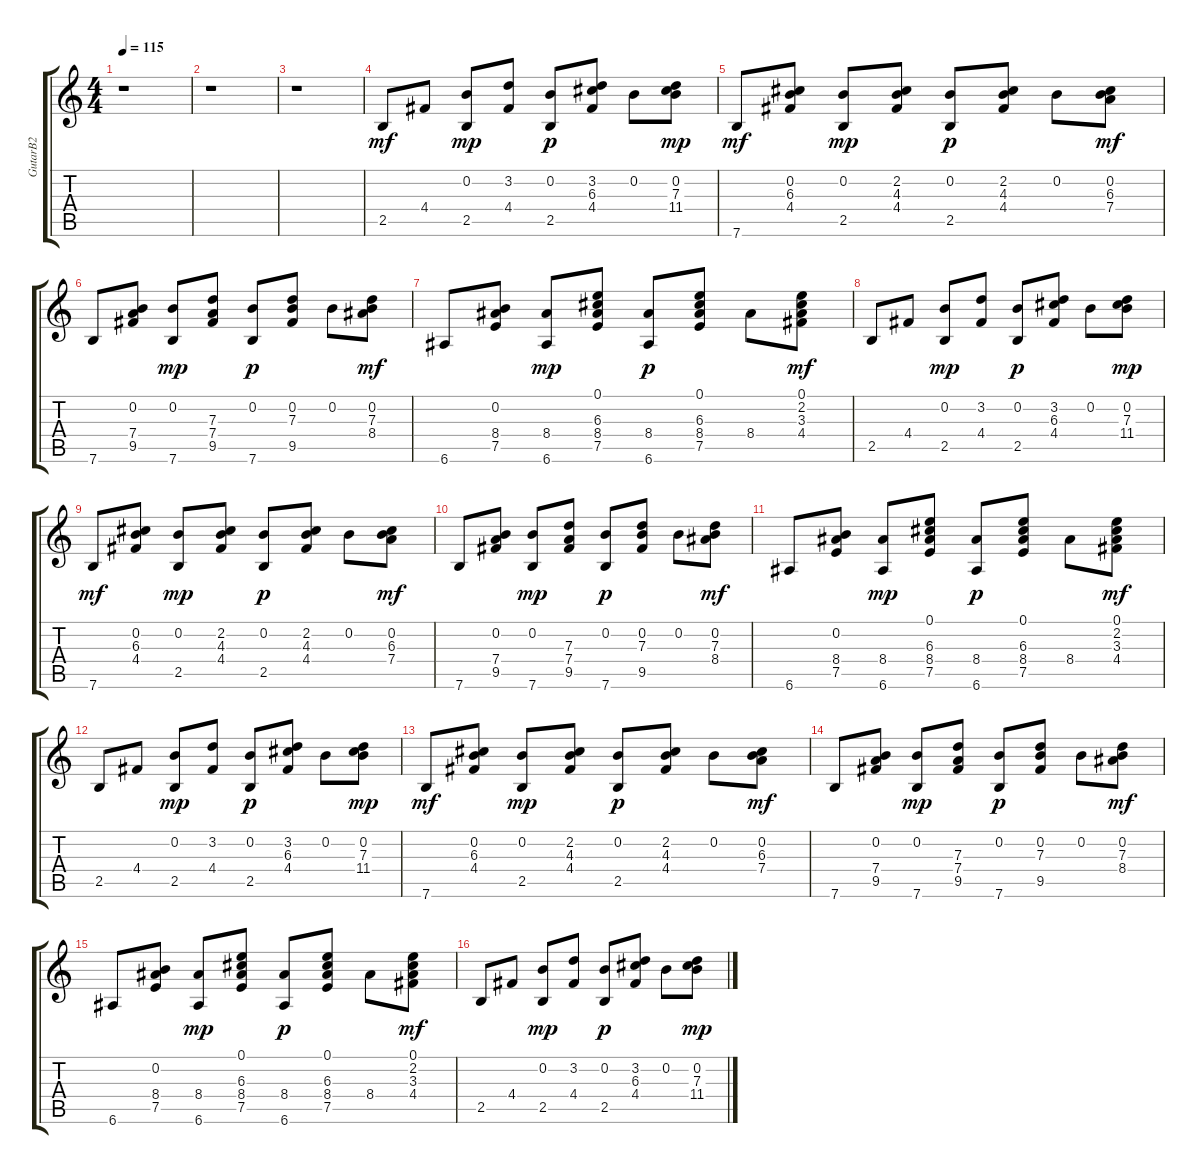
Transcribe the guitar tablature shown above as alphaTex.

\track ("GutarB2" "GutarB2") {instrument distortionguitar}
\staff {score tabs}
\tuning (E4 B3 G3 D3 A2 E2) {hide}
\ts (4 4)
\tempo 115
\clef g2
\ks c
r.1{dy pp} |
r.1 |
r.1 |
2.5.8{dy mf} 4.4.8 (0.2 2.5).8{dy mp} (3.2 4.4).8 (0.2 2.5).8{dy p} (3.2 6.3 4.4).8 0.2.8 (0.2 7.3 11.4).8{dy mp} |
7.6.8{dy mf} (0.2 6.3 4.4).8 (0.2 2.5).8{dy mp} (2.2 4.3 4.4).8 (0.2 2.5).8{dy p} (2.2 4.3 4.4).8 0.2.8 (0.2 6.3 7.4).8{dy mf} |
7.6.8 (0.2 7.4 9.5).8 (0.2 7.6).8{dy mp} (7.3 7.4 9.5).8 (0.2 7.6).8{dy p} (0.2 7.3 9.5).8 0.2.8 (0.2 7.3 8.4).8{dy mf} |
6.6.8 (0.2 8.4 7.5).8 (8.4 6.6).8{dy mp} (0.1 6.3 8.4 7.5).8 (8.4 6.6).8{dy p} (0.1 6.3 8.4 7.5).8 8.4.8 (0.1 2.2 3.3 4.4).8{dy mf} |
2.5.8 4.4.8 (0.2 2.5).8{dy mp} (3.2 4.4).8 (0.2 2.5).8{dy p} (3.2 6.3 4.4).8 0.2.8 (0.2 7.3 11.4).8{dy mp} |
7.6.8{dy mf} (0.2 6.3 4.4).8 (0.2 2.5).8{dy mp} (2.2 4.3 4.4).8 (0.2 2.5).8{dy p} (2.2 4.3 4.4).8 0.2.8 (0.2 6.3 7.4).8{dy mf} |
7.6.8 (0.2 7.4 9.5).8 (0.2 7.6).8{dy mp} (7.3 7.4 9.5).8 (0.2 7.6).8{dy p} (0.2 7.3 9.5).8 0.2.8 (0.2 7.3 8.4).8{dy mf} |
6.6.8 (0.2 8.4 7.5).8 (8.4 6.6).8{dy mp} (0.1 6.3 8.4 7.5).8 (8.4 6.6).8{dy p} (0.1 6.3 8.4 7.5).8 8.4.8 (0.1 2.2 3.3 4.4).8{dy mf} |
2.5.8 4.4.8 (0.2 2.5).8{dy mp} (3.2 4.4).8 (0.2 2.5).8{dy p} (3.2 6.3 4.4).8 0.2.8 (0.2 7.3 11.4).8{dy mp} |
7.6.8{dy mf} (0.2 6.3 4.4).8 (0.2 2.5).8{dy mp} (2.2 4.3 4.4).8 (0.2 2.5).8{dy p} (2.2 4.3 4.4).8 0.2.8 (0.2 6.3 7.4).8{dy mf} |
7.6.8 (0.2 7.4 9.5).8 (0.2 7.6).8{dy mp} (7.3 7.4 9.5).8 (0.2 7.6).8{dy p} (0.2 7.3 9.5).8 0.2.8 (0.2 7.3 8.4).8{dy mf} |
6.6.8 (0.2 8.4 7.5).8 (8.4 6.6).8{dy mp} (0.1 6.3 8.4 7.5).8 (8.4 6.6).8{dy p} (0.1 6.3 8.4 7.5).8 8.4.8 (0.1 2.2 3.3 4.4).8{dy mf} |
2.5.8 4.4.8 (0.2 2.5).8{dy mp} (3.2 4.4).8 (0.2 2.5).8{dy p} (3.2 6.3 4.4).8 0.2.8 (0.2 7.3 11.4).8{dy mp}
